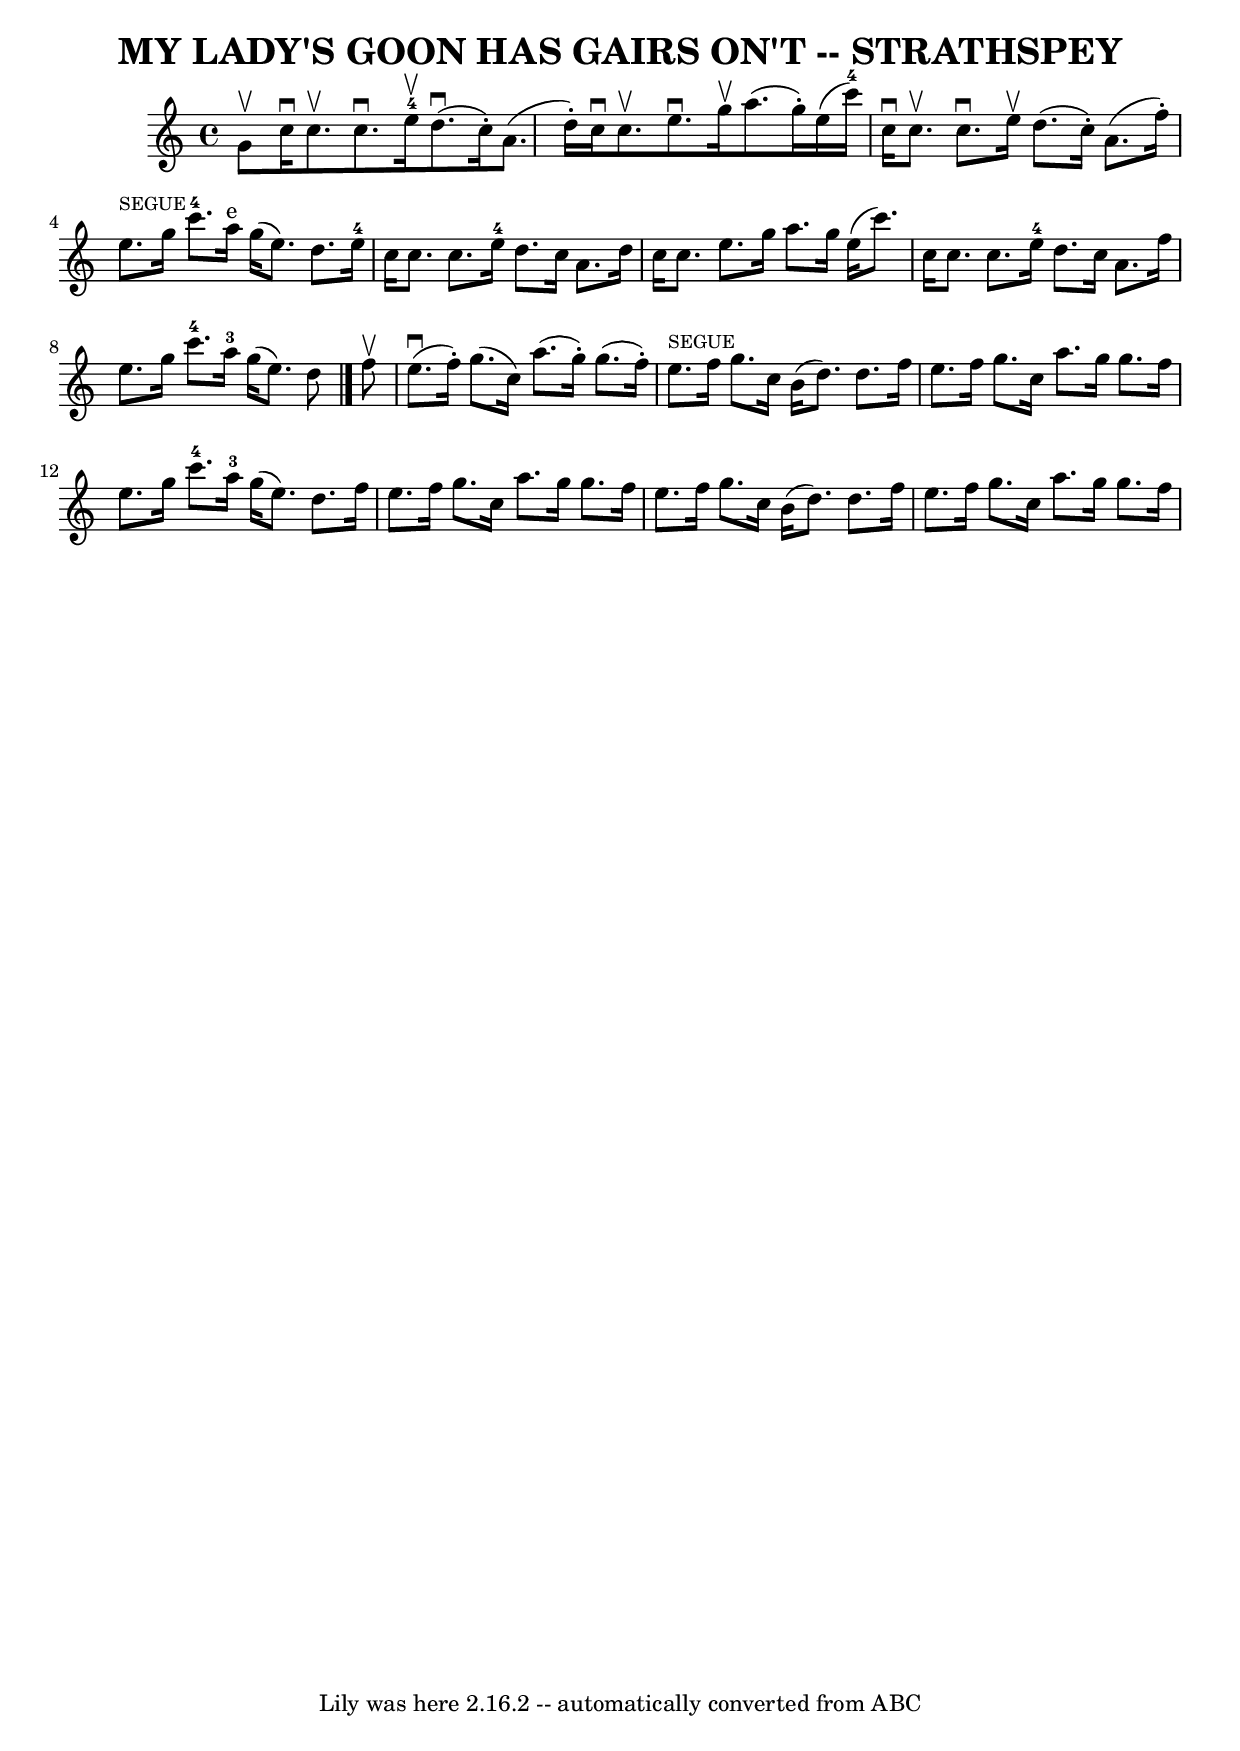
\version "2.16.2"
\include "Mammoth.ily"
\header {
  %% book = "Ryan's Mammoth Collection of Fiddle Tunes"
  crossRefNumber = "1"
  footnotes = ""
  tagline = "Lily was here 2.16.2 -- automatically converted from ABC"
  title = "MY LADY'S GOON HAS GAIRS ON'T -- STRATHSPEY"

}
voicedefault =  {


  \override Staff.TimeSignature #'style = #'C
  \time 4/4 % %slurgraces 1
  
  \key c \major   g'8^\upbow    |
  c''16^\downbow c''8.^\upbow      c''8.^\downbow e''16-4^\upbow d''8. (^\downbow c''16-.) a'8. (d''16-.)    |
  c''16^\downbow c''8.^\upbow e''8.^\downbow     g''16^\upbow a''8. (g''16-.) e''16 (c'''16-4)    |
  
  c''16^\downbow c''8.^\upbow c''8.^\downbow e''16^\upbow d''8. (   c''16-.) a'8. (f''16-.)    |
  e''8.^\segue g''16       c'''8.-4 a''16^"e" g''16 (e''8.) d''8. e''16-4    |
     c''16 c''8. c''8. e''16-4 d''8. c''16 a'8. d''16      |
  c''16 c''8. e''8. g''16 a''8. g''16 e''16 (   c'''8.)    |
  c''16 c''8. c''8. e''16-4 d''8.       c''16 a'8. f''16     |
  e''8. g''16 c'''8.-4 a''16-3    g''16 (e''8.) d''8    \bar "|." f''8^\upbow    |
  
  e''8. (^\downbow f''16-.) g''8. (c''16) a''8. (g''16-.)      g''8. (f''16-.)    |
  e''8.^\segue f''16 g''8. c''16      b'16 (d''8.) d''8. f''16     |
  e''8. f''16 g''8.       c''16 a''8. g''16 g''8. f''16     |
  e''8. g''16       c'''8.-4 a''16-3 g''16 (e''8.) d''8. f''16     |
     e''8. f''16 g''8. c''16 a''8. g''16 g''8. f''16      |
  e''8. f''16 g''8. c''16 b'16 (d''8.) d''8.       f''16     |
  e''8. f''16 g''8. c''16 a''8. g''16    
  g''8. f''16    

}

\score{
  <<

    \context Staff="default"
    {
      \voicedefault 
      
    }

  >>
  \layout {
    
  }
  \midi {
  }

}
